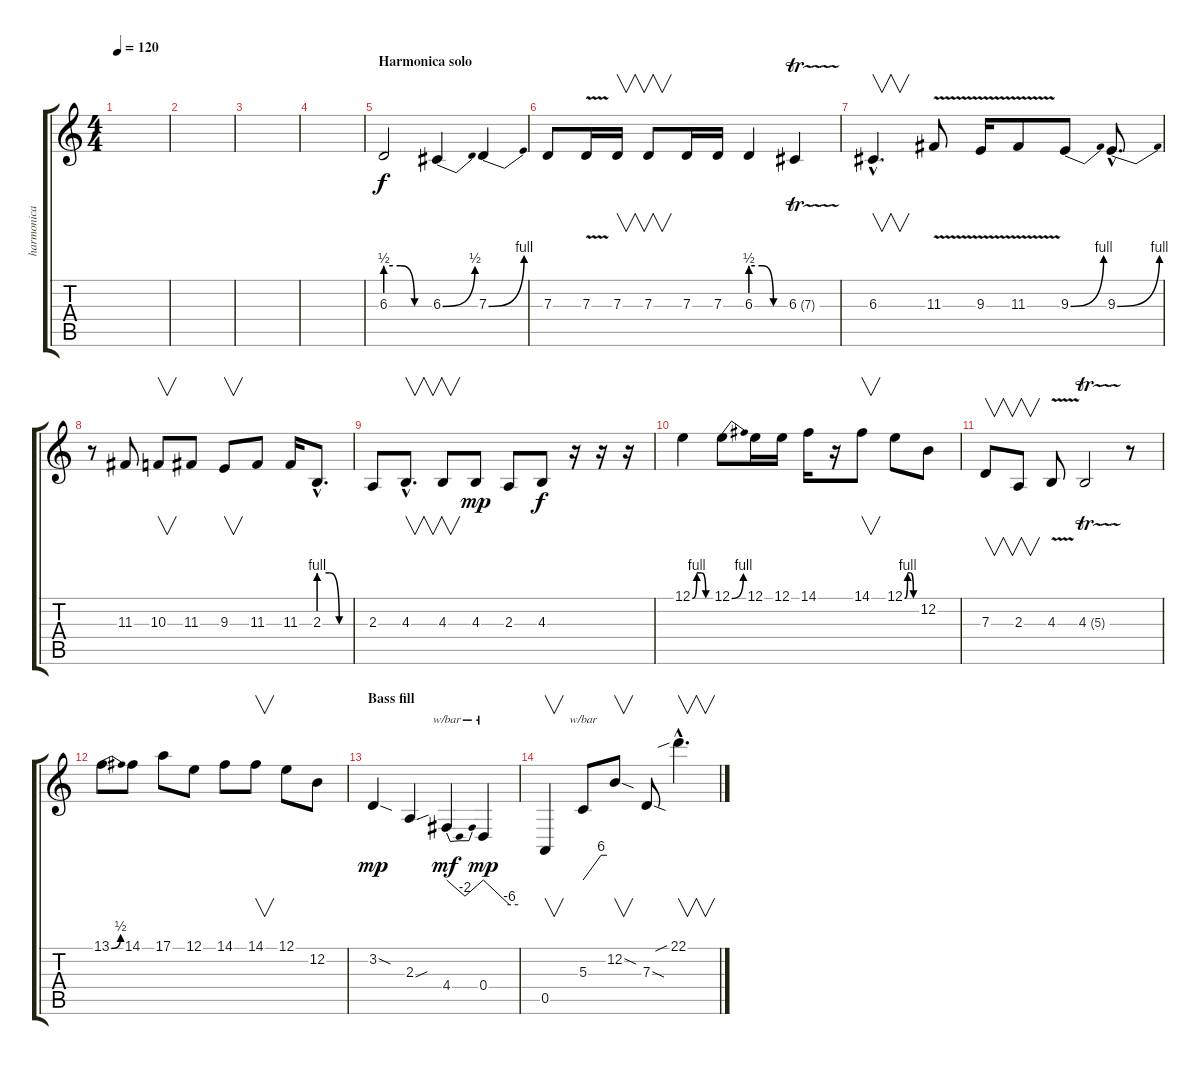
\track ("harmonica" "harmonica") {instrument tuba}
\staff {score tabs}
\tuning (E4 B3 G3 D3 A2 E2) {hide}
\ts (4 4)
\tempo 120
\clef g2
\ks c
|
|
|
|
\section ("" "Harmonica solo")
6.3{be (custom 0 2 20 2 40 0 60 0)}.2 6.3{be (bend 0 0 60 2)}.4 7.3{be (bend 0 0 60 4)}.4 |
7.3.8 7.3{v}.16 7.3.16{v} 7.3.8{v} 7.3.16 7.3.16 6.3{be (custom 0 2 20 2 40 0 60 0)}.4 6.3{tr (7 32)}.4 |
6.3{hac}.4{v d} 11.3{v}.8 9.3{v}.16 11.3{v}.8 9.3{be (bend 0 0 60 4)}.8 9.3{be (bend 0 0 60 4) hac}.8{d} |
r.8 11.3.8 10.3.8{v} 11.3.8 9.3.8{v} 11.3.8 11.3.16 2.3{be (custom 0 4 20 4 40 0 60 0) hac}.8{d} |
2.3.8 4.3{hac}.8{v d} 4.3.8{v} 4.3.8{dy mp} 2.3.8 4.3.8{dy f} r.16 r.16 r.16 |
12.1{be (custom 0 0 15 4 30 4 45 0 60 0)}.4 12.1{be (bend 0 0 60 4)}.8 12.1.16 12.1.16 14.1.16 r.16 14.1.8{v} 12.1{be (custom 0 0 15 4 30 4 45 0 60 0)}.8 12.2.8 |
7.3.8{v} 2.3.8{v} 4.3{v}.8 4.3{tr (5 32)}.2 r.8 |
13.1{be (bend 0 0 60 2)}.8 14.1.8 17.1.8 12.1.8 14.1.8 14.1.8{v} 12.1.8 12.2.8 |
\section ("" "Bass fill")
3.2{sod}.4{dy mp} 2.3{sou}.4 4.4.4{tbe (dip default 0 0 30 -8 60 0) dy mf} 0.4.4{tbe (custom default 0 0 45 -24 60 -24) dy mp} |
0.5.4{v} 5.3.8{tbe (custom default 0 0 45 24 60 24)} 12.2{sod}.8{v} 7.3{sod}.8 22.1{sib hac}.4{v d}
